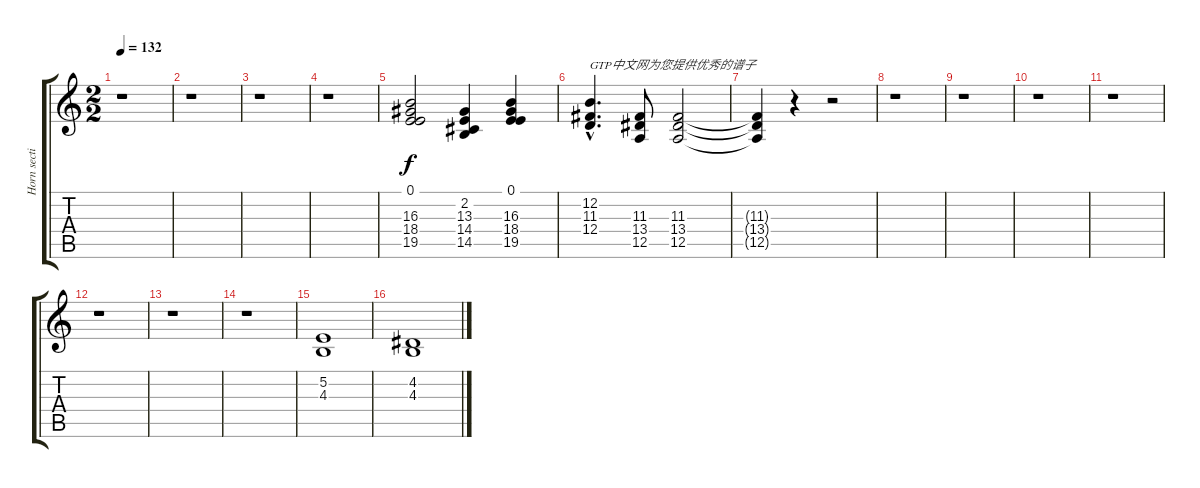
\track ("Horn section" "Horn secti") {instrument brasssection}
\staff {score tabs}
\tuning (E4 B3 G3 D3 A2 E2) {hide}
\ts (2 2)
\tempo 132
\clef g2
\ks c
r.1{dy f instrument brasssection} |
r.1 |
r.1 |
r.1 |
(0.1 16.3 18.4 19.5).2 (2.2 13.3 14.4 14.5).4 (0.1 16.3 18.4 19.5).4 |
(12.2{hac} 11.3{hac} 12.4{hac}).4{d txt "GTP中文网为您提供优秀的谱子"} (11.3 13.4 12.5).8 (11.3 13.4 12.5).2{volume 0} |
(11.3{t} 13.4{t} 12.5{t}).4 r.4 r.2 |
r.1 |
r.1 |
r.1 |
r.1 |
r.1 |
r.1 |
r.1 |
(5.2 4.3).1 |
(4.2 4.3).1
